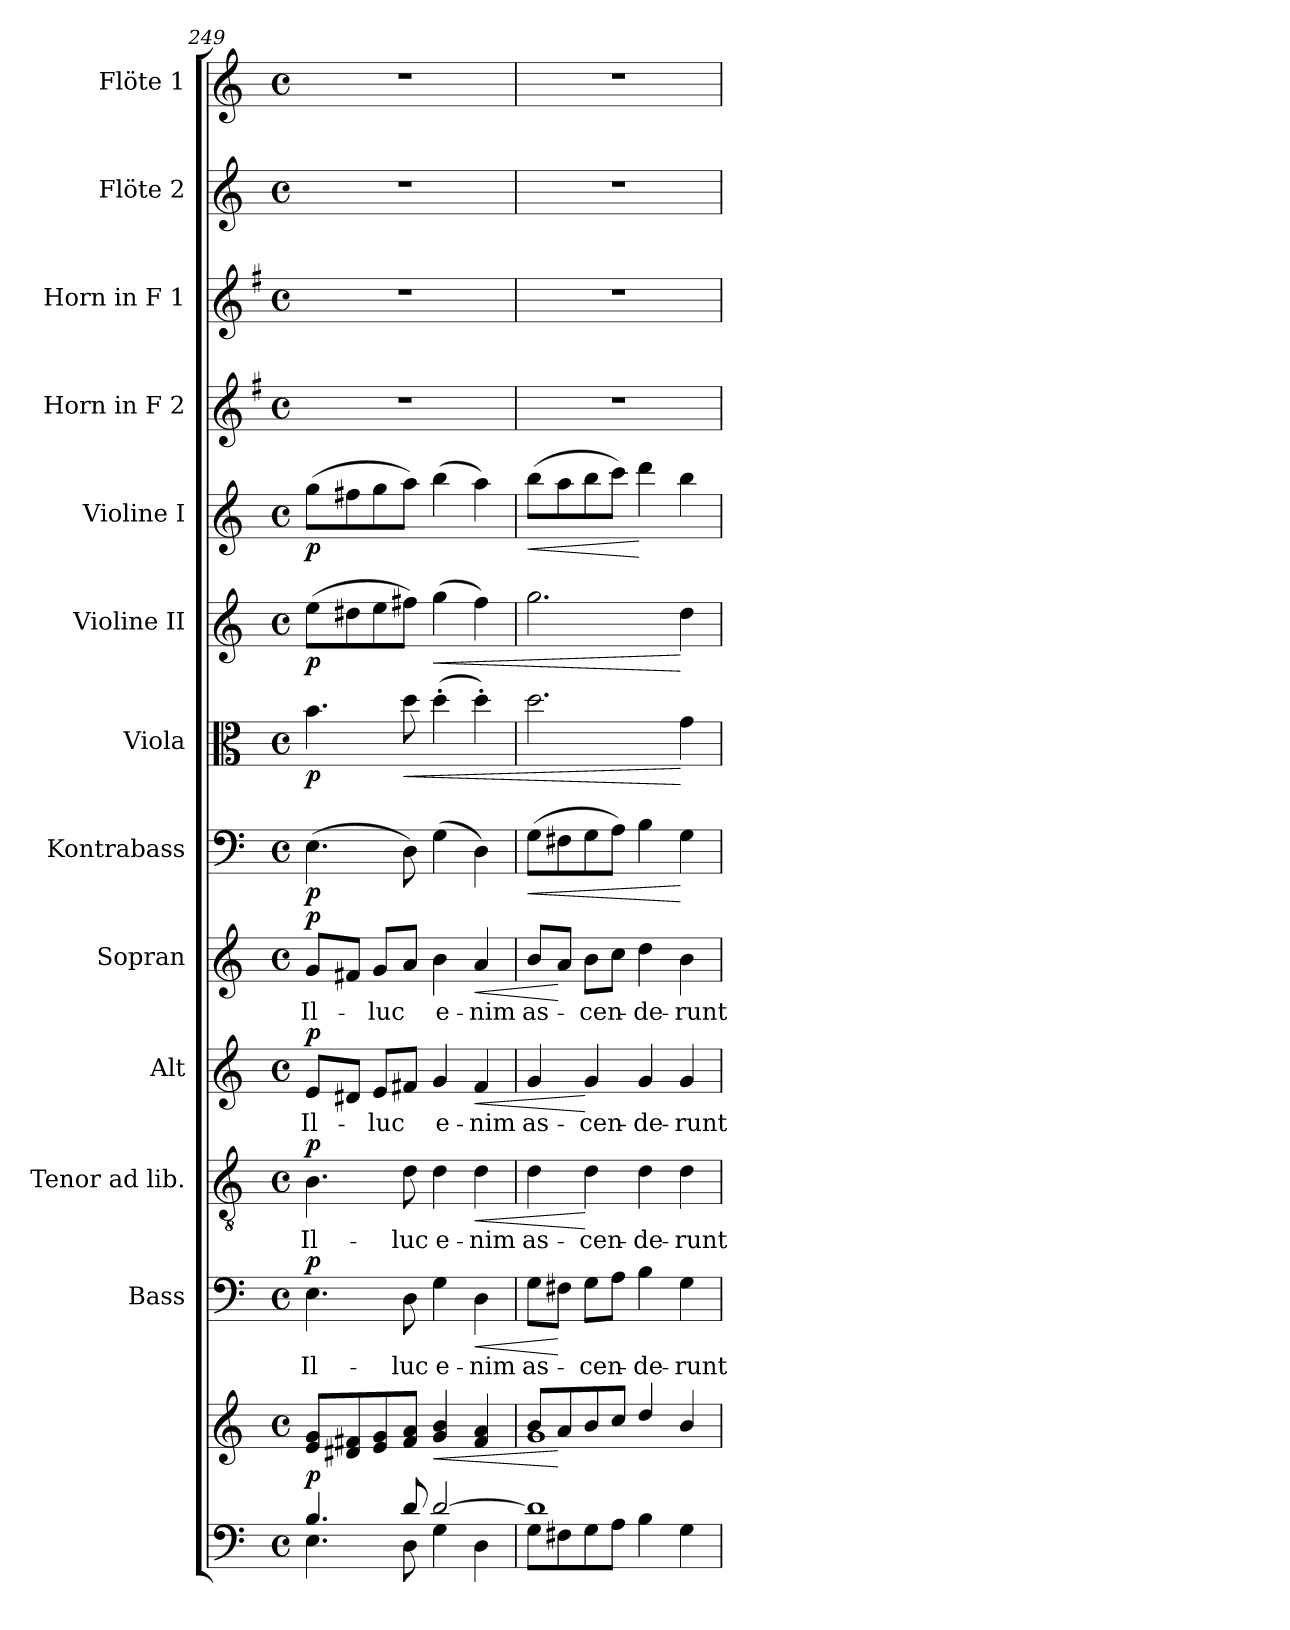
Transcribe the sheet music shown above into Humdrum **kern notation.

**kern	**kern	**dynam	**kern	**text	**dynam	**kern	**text	**dynam	**kern	**text	**dynam	**kern	**text	**dynam	**kern	**dynam	**kern	**dynam	**kern	**dynam	**kern	**dynam	**kern	**kern	**kern	**kern
*part13	*part13	*part13	*part12	*part12	*part12	*part11	*part11	*part11	*part10	*part10	*part10	*part9	*part9	*part9	*part8	*part8	*part7	*part7	*part6	*part6	*part5	*part5	*part4	*part3	*part2	*part1
*staff14	*staff13	*staff13/14	*staff12	*staff12	*staff12	*staff11	*staff11	*staff11	*staff10	*staff10	*staff10	*staff9	*staff9	*staff9	*staff8	*staff8	*staff7	*staff7	*staff6	*staff6	*staff5	*staff5	*staff4	*staff3	*staff2	*staff1
*	*	*	*I"Bass	*	*	*I"Tenor ad lib.	*	*	*I"Alt	*	*	*I"Sopran	*	*	*I"Kontrabass	*	*I"Viola	*	*I"Violine II	*	*I"Violine I	*	*I"Horn in F 2	*I"Horn in F 1	*I"Flöte 2	*I"Flöte 1
*	*	*	*I'B.	*	*	*I'T.	*	*	*I'A.	*	*	*I'S.	*	*	*I'Kb.	*	*I'Vla.	*	*I'Vl. II	*	*I'Vl. I	*	*	*	*I'Fl. 2	*I'Fl. 1
*clefF4	*clefG2	*	*clefF4	*	*	*clefGv2	*	*	*clefG2	*	*	*clefG2	*	*	*clefF4	*	*clefC3	*	*clefG2	*	*clefG2	*	*clefG2	*clefG2	*clefG2	*clefG2
*	*	*	*	*	*	*	*	*	*	*	*	*	*	*	*ITrd7c12	*	*	*	*	*	*	*	*ITrd4c7	*ITrd4c7	*	*
*k[]	*k[]	*	*k[]	*	*	*k[]	*	*	*k[]	*	*	*k[]	*	*	*k[]	*	*k[]	*	*k[]	*	*k[]	*	*k[]	*k[]	*k[]	*k[]
*C:	*C:	*	*C:	*	*	*C:	*	*	*C:	*	*	*C:	*	*	*C:	*	*C:	*	*C:	*	*C:	*	*C:	*C:	*C:	*C:
*M4/4	*M4/4	*	*M4/4	*	*	*M4/4	*	*	*M4/4	*	*	*M4/4	*	*	*M4/4	*	*M4/4	*	*M4/4	*	*M4/4	*	*M4/4	*M4/4	*M4/4	*M4/4
*met(c)	*met(c)	*	*met(c)	*	*	*met(c)	*	*	*met(c)	*	*	*met(c)	*	*	*met(c)	*	*met(c)	*	*met(c)	*	*met(c)	*	*met(c)	*met(c)	*met(c)	*met(c)
=249	=249	=249	=249	=249	=249	=249	=249	=249	=249	=249	=249	=249	=249	=249	=249	=249	=249	=249	=249	=249	=249	=249	=249	=249	=249	=249
*^	*	*	*	*	*	*	*	*	*	*	*	*	*	*	*	*	*	*	*	*	*	*	*	*	*	*
!	!	!	!LO:DY:b	!	!LO:LY:b	!LO:DY:a	!	!LO:LY:b	!LO:DY:a	!	!LO:LY:b	!LO:DY:a	!	!LO:LY:b	!LO:DY:a	!	!LO:DY:b	!	!LO:DY:b	!	!LO:DY:b	!	!LO:DY:b	!	!	!	!
4.B/	4.E\	8e/ 8g/L	p	4.E\	Il-	p	4.B\	Il-	p	8e/L	Il-	p	8g/L	Il-	p	(>4.EE\	p	4.b\	p	(>8ee\L	p	(>8gg\L	p	1r	1r	1r	1r
.	.	8d#X/ 8f#X/	.	.	.	.	.	.	.	8d#X/J	.	.	8f#X/J	.	.	.	.	.	.	8dd#X\	.	8ff#X\	.	.	.	.	.
!	!	!	!	!	!	!	!	!	!	!	!LO:LY:b	!	!	!LO:LY:b	!	!	!	!	!	!	!	!	!	!	!	!	!
.	.	8e/ 8g/	.	.	.	.	.	.	.	8e/L	-luc	.	8g/L	-luc	.	.	.	.	.	8ee\	.	8gg\	.	.	.	.	.
!	!	!	!	!	!LO:LY:b	!	!	!LO:LY:b	!	!	!	!	!	!	!	!	!	!	!LO:HP:b	!	!	!	!	!	!	!	!
8d/	8D\	8f#/ 8a/J	.	8D\	-luc	.	8d\	-luc	.	8f#X/J	.	.	8a/J	.	.	8DD\)	.	8dd\	<	8ff#X\J)	.	8aa\J)	.	.	.	.	.
!	!	!	!LO:HP:b	!	!LO:LY:b	!	!	!LO:LY:b	!	!	!LO:LY:b	!	!	!LO:LY:b	!	!	!	!	!	!	!LO:HP:b	!	!	!	!	!	!
[>2d/	4G\	4g/ 4b/	<	4G\	e-	.	4d\	e-	.	4g/	e-	.	4b\	e-	.	(>4GG\	.	(>4dd'>\	.	(>4gg\	<	(>4bb\	.	.	.	.	.
!	!	!	!	!	!LO:LY:b	!LO:HP:b	!	!LO:LY:b	!LO:HP:b	!	!LO:LY:b	!LO:HP:b	!	!LO:LY:b	!LO:HP:b	!	!	!	!	!	!	!	!	!	!	!	!
.	4D\	4f#/ 4a/	.	4D\	-nim	<	4d\	-nim	<	4f#/	-nim	<	4a/	-nim	<	4DD\)	.	4dd'>\)	.	4ff#\)	.	4aa\)	.	.	.	.	.
=250	=250	=250	=250	=250	=250	=250	=250	=250	=250	=250	=250	=250	=250	=250	=250	=250	=250	=250	=250	=250	=250	=250	=250	=250	=250	=250	=250
*	*	*^	*	*	*	*	*	*	*	*	*	*	*	*	*	*	*	*	*	*	*	*	*	*	*	*	*
!	!	!	!	!	!	!LO:LY:b	!	!	!LO:LY:b	!	!	!LO:LY:b	!	!	!LO:LY:b	!	!	!LO:HP:b	!	!	!	!	!	!LO:HP:b	!	!	!	!
1d]	8G\L	8b/L	1g	.	8G\L	as-	.	4d\	as-	.	4g/	as-	.	8b/L	as-	.	(>8GG\L	<	2.dd\	.	2.gg\	.	(>8bb\L	<	1r	1r	1r	1r
.	8F#X\	8a/	.	[	8F#X\J	.	[	.	.	.	.	.	.	8a/J	.	[	8FF#X\	.	.	.	.	.	8aa\	.	.	.	.	.
!	!	!	!	!	!	!LO:LY:b	!	!	!LO:LY:b	!	!	!LO:LY:b	!	!	!LO:LY:b	!	!	!	!	!	!	!	!	!	!	!	!	!
.	8G\	8b/	.	.	8G\L	-cen-	.	4d\	-cen-	[	4g/	-cen-	[	8b\L	-cen-	.	8GG\	.	.	.	.	.	8bb\	.	.	.	.	.
.	8A\J	8cc/J	.	.	8A\J	.	.	.	.	.	.	.	.	8cc\J	.	.	8AA\J)	.	.	.	.	.	8ccc\J)	.	.	.	.	.
!	!	!	!	!	!	!LO:LY:b	!	!	!LO:LY:b	!	!	!LO:LY:b	!	!	!LO:LY:b	!	!	!	!	!	!	!	!	!	!	!	!	!
.	4B\	4dd/	.	.	4B\	-de-	.	4d\	-de-	.	4g/	-de-	.	4dd\	-de-	.	4BB\	.	.	.	.	.	4ddd\	[	.	.	.	.
!	!	!	!	!	!	!LO:LY:b	!	!	!LO:LY:b	!	!	!LO:LY:b	!	!	!LO:LY:b	!	!	!	!	!	!	!	!	!	!	!	!	!
.	4G\	4b/	.	.	4G\	-runt	.	4d\	-runt	.	4g/	-runt	.	4b\	-runt	.	4GG\	[	4g\	[	4dd\	[	4bb\	.	.	.	.	.
*v	*v	*	*	*	*	*	*	*	*	*	*	*	*	*	*	*	*	*	*	*	*	*	*	*	*	*	*	*
*	*v	*v	*	*	*	*	*	*	*	*	*	*	*	*	*	*	*	*	*	*	*	*	*	*	*	*	*
=	=	=	=	=	=	=	=	=	=	=	=	=	=	=	=	=	=	=	=	=	=	=	=	=	=	=
*-	*-	*-	*-	*-	*-	*-	*-	*-	*-	*-	*-	*-	*-	*-	*-	*-	*-	*-	*-	*-	*-	*-	*-	*-	*-	*-
